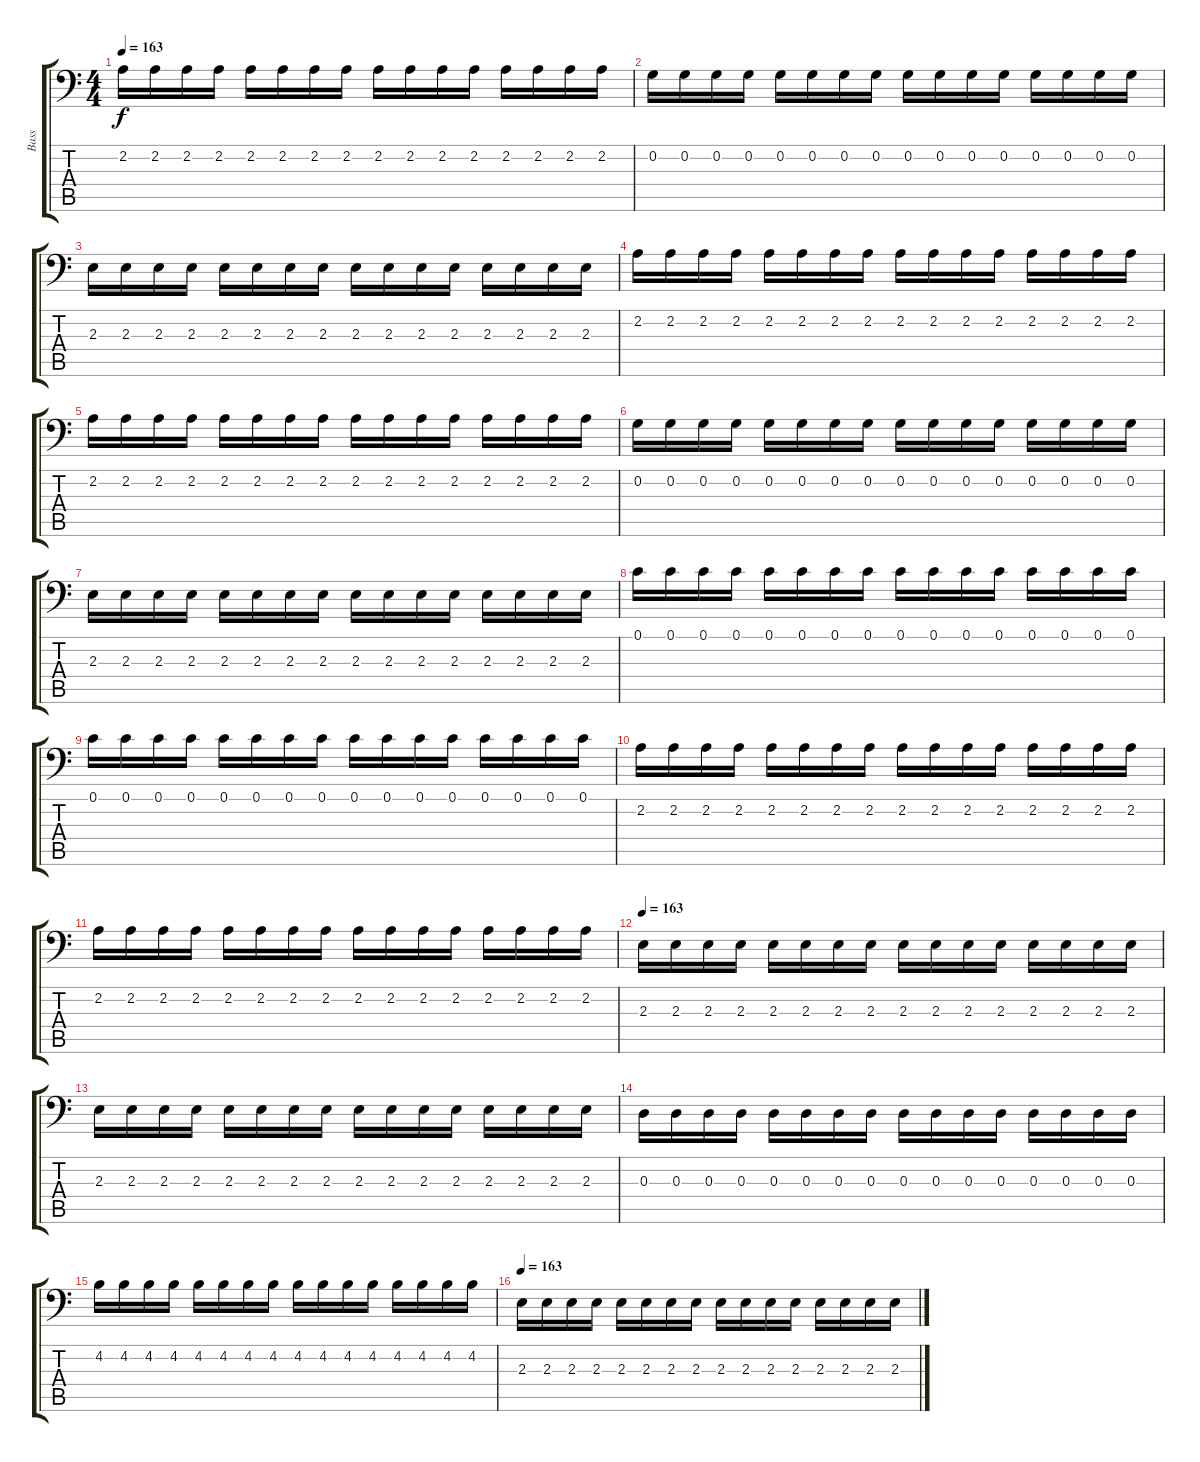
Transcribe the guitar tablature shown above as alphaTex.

\track ("Bass" "Bass") {instrument electricbasspick}
\staff {score tabs}
\tuning (C3 G2 D2 A1 E1 B0) {hide}
\ts (4 4)
\tempo 163
\clef f4
\ks c
2.2.16{dy f} 2.2.16 2.2.16 2.2.16 2.2.16 2.2.16 2.2.16 2.2.16 2.2.16 2.2.16 2.2.16 2.2.16 2.2.16 2.2.16 2.2.16 2.2.16 |
0.2.16 0.2.16 0.2.16 0.2.16 0.2.16 0.2.16 0.2.16 0.2.16 0.2.16 0.2.16 0.2.16 0.2.16 0.2.16 0.2.16 0.2.16 0.2.16 |
2.3.16 2.3.16 2.3.16 2.3.16 2.3.16 2.3.16 2.3.16 2.3.16 2.3.16 2.3.16 2.3.16 2.3.16 2.3.16 2.3.16 2.3.16 2.3.16 |
2.2.16 2.2.16 2.2.16 2.2.16 2.2.16 2.2.16 2.2.16 2.2.16 2.2.16 2.2.16 2.2.16 2.2.16 2.2.16 2.2.16 2.2.16 2.2.16 |
2.2.16 2.2.16 2.2.16 2.2.16 2.2.16 2.2.16 2.2.16 2.2.16 2.2.16 2.2.16 2.2.16 2.2.16 2.2.16 2.2.16 2.2.16 2.2.16 |
0.2.16 0.2.16 0.2.16 0.2.16 0.2.16 0.2.16 0.2.16 0.2.16 0.2.16 0.2.16 0.2.16 0.2.16 0.2.16 0.2.16 0.2.16 0.2.16 |
2.3.16 2.3.16 2.3.16 2.3.16 2.3.16 2.3.16 2.3.16 2.3.16 2.3.16 2.3.16 2.3.16 2.3.16 2.3.16 2.3.16 2.3.16 2.3.16 |
0.1.16 0.1.16 0.1.16 0.1.16 0.1.16 0.1.16 0.1.16 0.1.16 0.1.16 0.1.16 0.1.16 0.1.16 0.1.16 0.1.16 0.1.16 0.1.16 |
0.1.16 0.1.16 0.1.16 0.1.16 0.1.16 0.1.16 0.1.16 0.1.16 0.1.16 0.1.16 0.1.16 0.1.16 0.1.16 0.1.16 0.1.16 0.1.16 |
2.2.16 2.2.16 2.2.16 2.2.16 2.2.16 2.2.16 2.2.16 2.2.16 2.2.16 2.2.16 2.2.16 2.2.16 2.2.16 2.2.16 2.2.16 2.2.16 |
2.2.16 2.2.16 2.2.16 2.2.16 2.2.16 2.2.16 2.2.16 2.2.16 2.2.16 2.2.16 2.2.16 2.2.16 2.2.16 2.2.16 2.2.16 2.2.16 |
\tempo 163
2.3.16 2.3.16 2.3.16 2.3.16 2.3.16 2.3.16 2.3.16 2.3.16 2.3.16 2.3.16 2.3.16 2.3.16 2.3.16 2.3.16 2.3.16 2.3.16 |
2.3.16 2.3.16 2.3.16 2.3.16 2.3.16 2.3.16 2.3.16 2.3.16 2.3.16 2.3.16 2.3.16 2.3.16 2.3.16 2.3.16 2.3.16 2.3.16 |
0.3.16 0.3.16 0.3.16 0.3.16 0.3.16 0.3.16 0.3.16 0.3.16 0.3.16 0.3.16 0.3.16 0.3.16 0.3.16 0.3.16 0.3.16 0.3.16 |
4.2.16 4.2.16 4.2.16 4.2.16 4.2.16 4.2.16 4.2.16 4.2.16 4.2.16 4.2.16 4.2.16 4.2.16 4.2.16 4.2.16 4.2.16 4.2.16 |
\tempo 163
2.3.16 2.3.16 2.3.16 2.3.16 2.3.16 2.3.16 2.3.16 2.3.16 2.3.16 2.3.16 2.3.16 2.3.16 2.3.16 2.3.16 2.3.16 2.3.16
